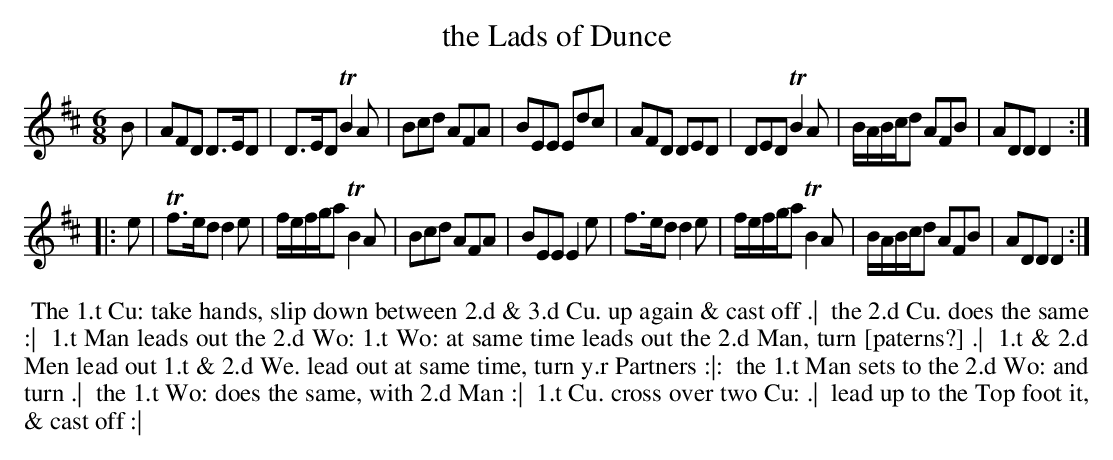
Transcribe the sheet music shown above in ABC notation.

X:1
T: the Lads of Dunce
M: 6/8
L: 1/8
K: D
B |\
AFD D>ED | D>ED TB2A | Bcd AFA | BEE Edc |\
AFD DED | DED TB2A | B/A/B/c/d AFB | ADD D2 :|
|: e |\
Tf>ed d2e | f/e/f/g/a TB2A | Bcd AFA | BEE E2e |\
f>ed d2e | f/e/f/g/a TB2A | B/A/B/c/d AFB | ADD D2 :|
